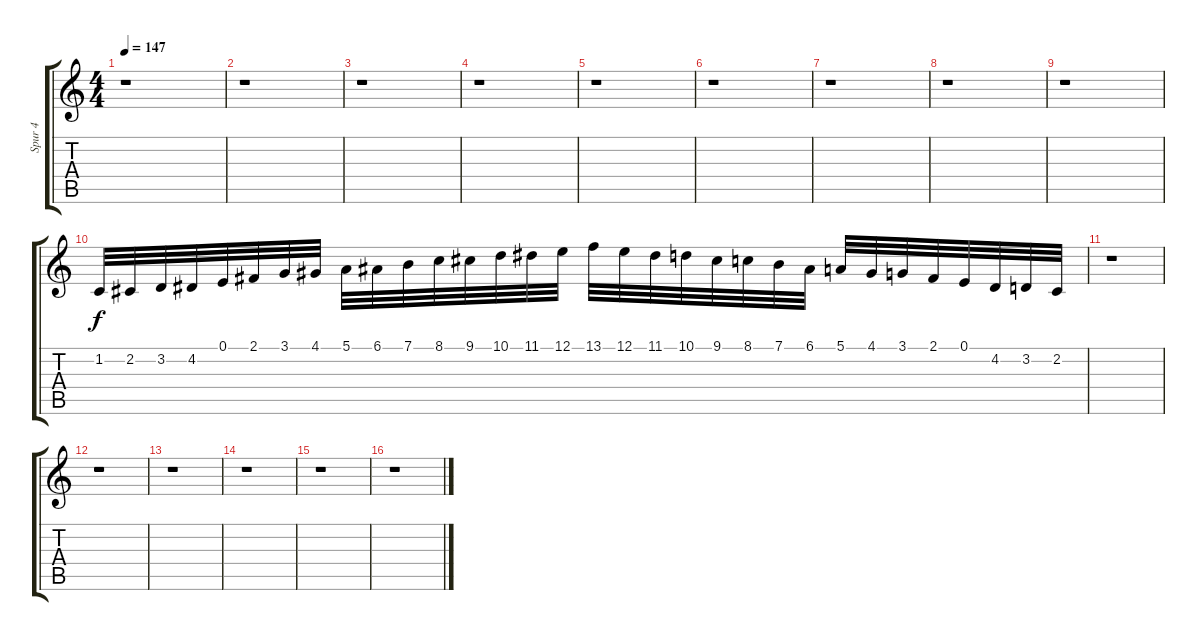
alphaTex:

\track ("Spur 4" "Spur 4") {instrument lead2sawtooth}
\staff {score tabs}
\tuning (E4 B3 G3 D3 A2 E2) {hide}
\ts (4 4)
\tempo 147
\clef g2
\ks c
r.1{dy fff} |
r.1 |
r.1 |
r.1 |
r.1 |
r.1 |
r.1 |
r.1 |
r.1 |
1.2.32{dy f} 2.2.32 3.2.32 4.2.32 0.1.32 2.1.32 3.1.32 4.1.32 5.1.32 6.1.32 7.1.32 8.1.32 9.1.32 10.1.32 11.1.32 12.1.32 13.1.32 12.1.32 11.1.32 10.1.32 9.1.32 8.1.32 7.1.32 6.1.32 5.1.32 4.1.32 3.1.32 2.1.32 0.1.32 4.2.32 3.2.32 2.2.32 |
r.1 |
r.1 |
r.1 |
r.1 |
r.1 |
r.1
